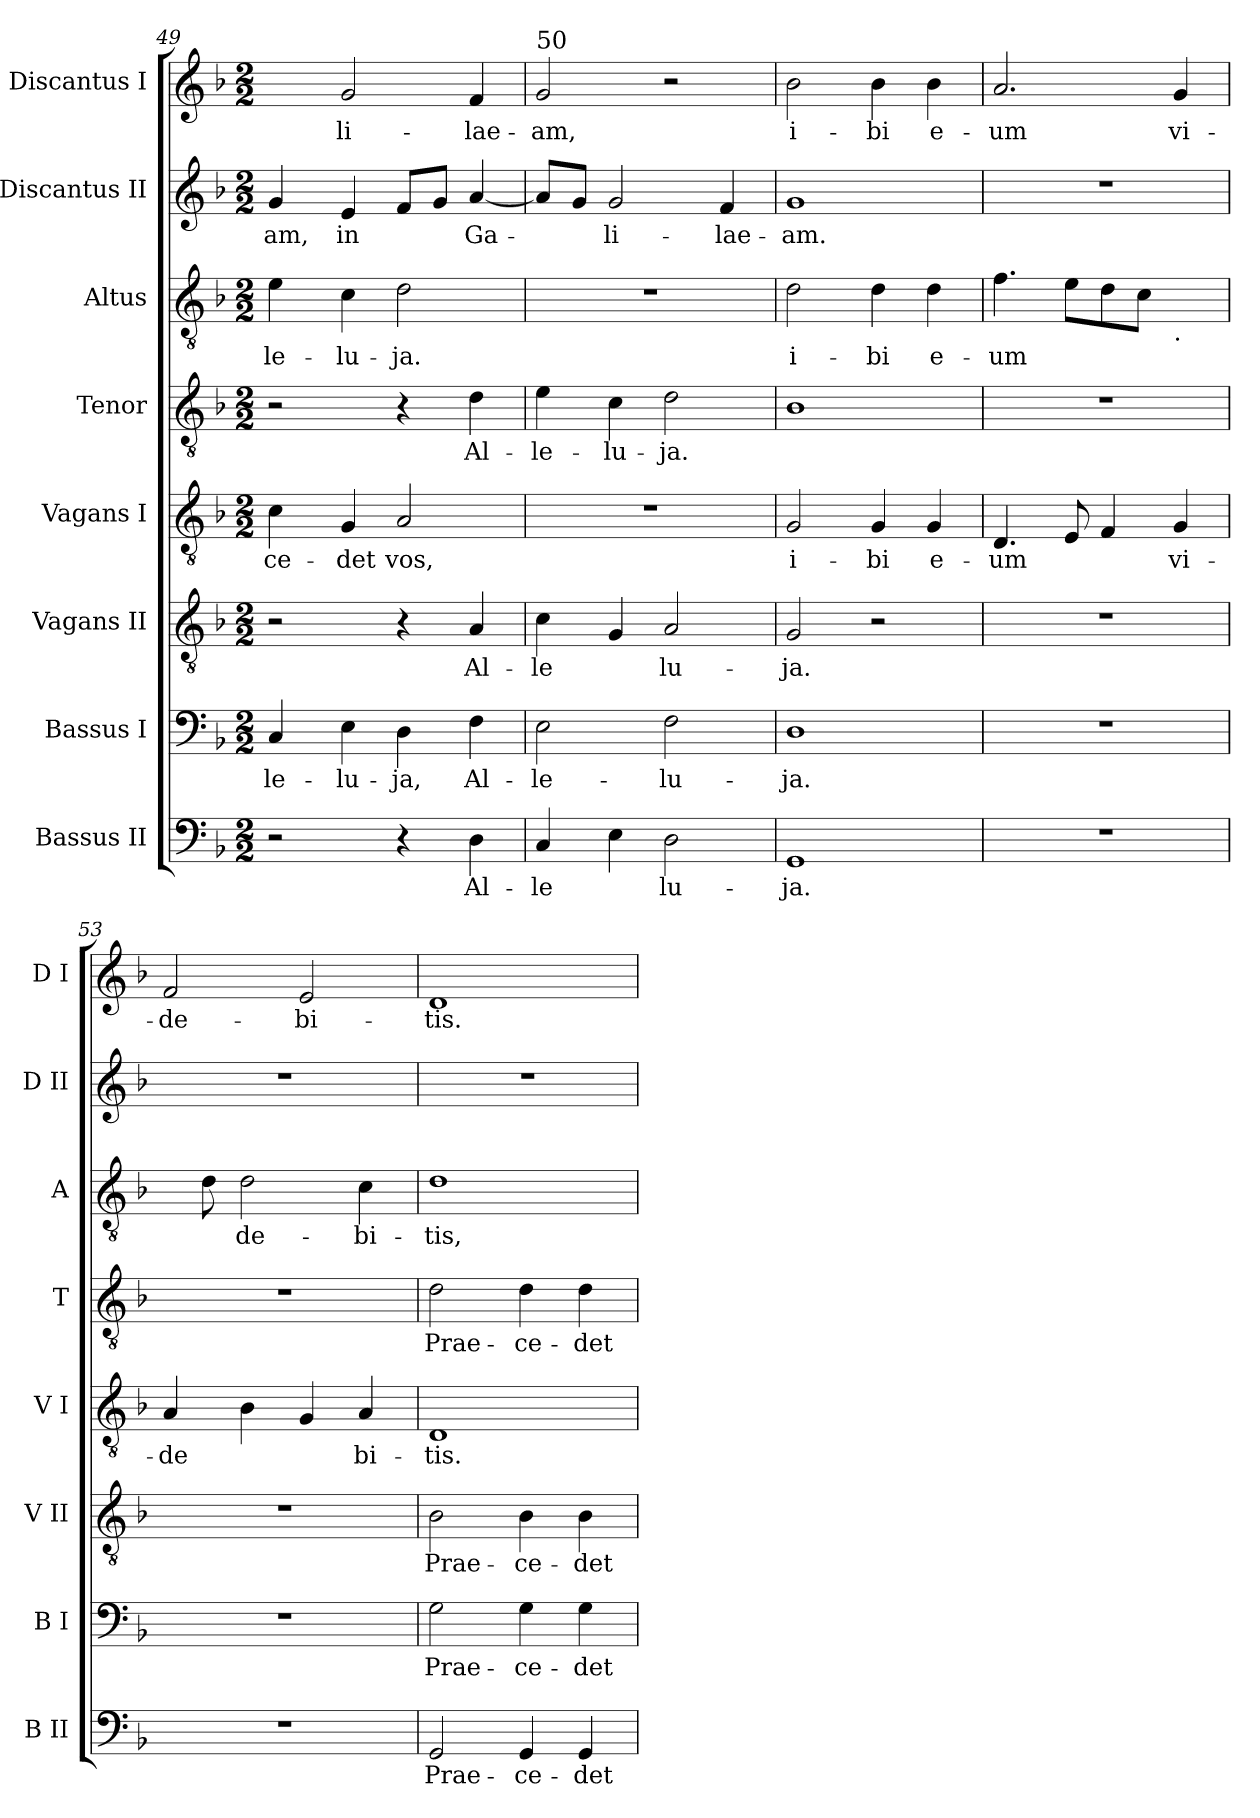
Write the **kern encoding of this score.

**kern	**text	**kern	**text	**kern	**text	**kern	**text	**kern	**text	**kern	**text	**kern	**text	**kern	**text
*part8	*part8	*part7	*part7	*part6	*part6	*part5	*part5	*part4	*part4	*part3	*part3	*part2	*part2	*part1	*part1
*staff8	*staff8	*staff7	*staff7	*staff6	*staff6	*staff5	*staff5	*staff4	*staff4	*staff3	*staff3	*staff2	*staff2	*staff1	*staff1
*I"Bassus II	*	*I"Bassus I	*	*I"Vagans II	*	*I"Vagans I	*	*I"Tenor	*	*I"Altus	*	*I"Discantus II	*	*I"Discantus I	*
*I'B II	*	*I'B I	*	*I'V II	*	*I'V I	*	*I'T	*	*I'A	*	*I'D II	*	*I'D I	*
*clefF4	*	*clefF4	*	*clefGv2	*	*clefGv2	*	*clefGv2	*	*clefGv2	*	*clefG2	*	*clefG2	*
*k[b-]	*	*k[b-]	*	*k[b-]	*	*k[b-]	*	*k[b-]	*	*k[b-]	*	*k[b-]	*	*k[b-]	*
*F:	*	*F:	*	*F:	*	*F:	*	*F:	*	*F:	*	*F:	*	*F:	*
*M2/2	*	*M2/2	*	*M2/2	*	*M2/2	*	*M2/2	*	*M2/2	*	*M2/2	*	*M2/2	*
=49	=49	=49	=49	=49	=49	=49	=49	=49	=49	=49	=49	=49	=49	=49	=49
2r	.	4C/	-le-	2r	.	4c\	-ce-	2r	.	4e\	-le-	4g/	-am,	8a/Lyy]	­
.	.	.	.	.	.	.	.	.	.	.	.	.	.	8g/J	.
.	.	4E\	-lu-	.	.	4G/	-det	.	.	4c\	-lu-	4e/	in	2g/	li-
4r	.	4D\	-ja,	4r	.	2A/	vos,	4r	.	2d\	-ja.	8f/L	.	.	.
.	.	.	.	.	.	.	.	.	.	.	.	8g/J	.	.	.
4D\	Al-	4F\	Al-	4A/	Al-	.	.	4d\	Al-	.	.	[4a/	Ga-	4f/	-lae-
!!LO:LB:g=z
=50	=50	=50	=50	=50	=50	=50	=50	=50	=50	=50	=50	=50	=50	=50	=50
!	!	!	!	!	!	!	!	!	!	!	!	!	!	!LO:TX:a:t=50	!
4C/	-le	2E\	-le-	4c\	-le	1r	.	4e\	-le-	1r	.	8a/L]	-­	2g/	-am,
.	.	.	.	.	.	.	.	.	.	.	.	8g/J	.	.	.
4E\	­	.	.	4G/	­	.	.	4c\	-lu-	.	.	2g/	li-	.	.
2D\	lu-	2F\	-lu-	2A/	lu-	.	.	2d\	-ja.	.	.	.	.	2r	.
.	.	.	.	.	.	.	.	.	.	.	.	4f/	-lae-	.	.
=51	=51	=51	=51	=51	=51	=51	=51	=51	=51	=51	=51	=51	=51	=51	=51
1GG	-ja.	1D	-ja.	2G/	-ja.	2G/	i-	1B-	.	2d\	i-	1g	-am.	2b-\	i-
.	.	.	.	2r	.	4G/	-bi	.	.	4d\	-bi	.	.	4b-\	-bi
.	.	.	.	.	.	4G/	e-	.	.	4d\	e-	.	.	4b-\	e-
=52	=52	=52	=52	=52	=52	=52	=52	=52	=52	=52	=52	=52	=52	=52	=52
1r	.	1r	.	1r	.	4.D/	-um	1r	.	4.f\	-um	1r	.	2.a/	-um
.	.	.	.	.	.	8E/	.	.	.	8e\L	.	.	.	.	.
.	.	.	.	.	.	4F/	.	.	.	8d\	.	.	.	.	.
.	.	.	.	.	.	.	.	.	.	8c\J	.	.	.	.	.
!	!	!	!	!	!	!	!	!	!	!LO:TX:b:t=.	!	!	!	!	!
.	.	.	.	.	.	4G/	vi-	.	.	[4e\yy	vi	.	.	4g/	vi-
=53	=53	=53	=53	=53	=53	=53	=53	=53	=53	=53	=53	=53	=53	=53	=53
1r	.	1r	.	1r	.	4A/	-de	1r	.	8e\yy]	­	1r	.	2f/	-de-
.	.	.	.	.	.	.	.	.	.	8d\	.	.	.	.	.
.	.	.	.	.	.	4B-\	­	.	.	2d\	de-	.	.	.	.
.	.	.	.	.	.	4G/	.	.	.	.	.	.	.	2e/	-bi-
.	.	.	.	.	.	4A/	bi-	.	.	4c\	-bi-	.	.	.	.
=54	=54	=54	=54	=54	=54	=54	=54	=54	=54	=54	=54	=54	=54	=54	=54
2GG/	Prae-	2G\	Prae-	2B-\	Prae-	1D	-tis.	2d\	Prae-	1d	-tis,	1r	.	1d	-tis.
4GG/	-ce-	4G\	-ce-	4B-\	-ce-	.	.	4d\	-ce-	.	.	.	.	.	.
4GG/	-det	4G\	-det	4B-\	-det	.	.	4d\	-det	.	.	.	.	.	.
=	=	=	=	=	=	=	=	=	=	=	=	=	=	=	=
*-	*-	*-	*-	*-	*-	*-	*-	*-	*-	*-	*-	*-	*-	*-	*-
